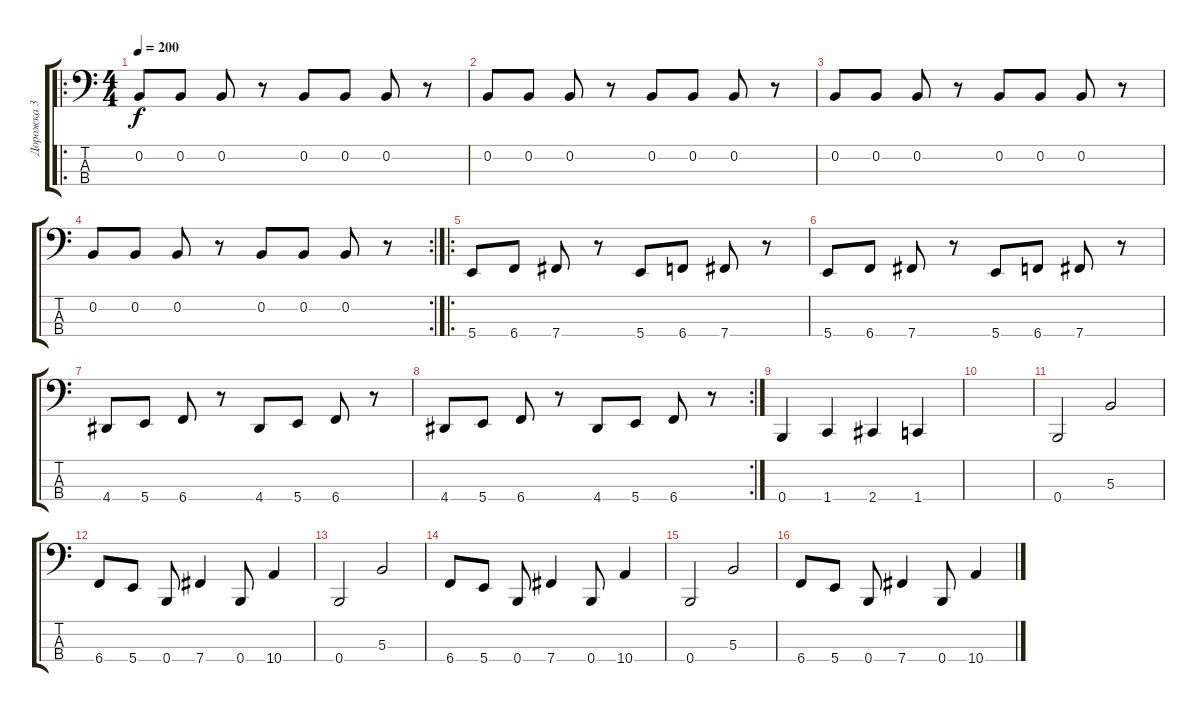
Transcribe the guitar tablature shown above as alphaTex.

\track ("Дорожка 3" "Дорожка 3") {instrument electricbasspick}
\staff {score tabs}
\tuning (E2 B1 Gb1 B0) {hide}
\ro
\ts (4 4)
\tempo 200
\clef f4
\ks c
0.2.8{dy f} 0.2.8 0.2.8 r.8 0.2.8 0.2.8 0.2.8 r.8 |
0.2.8 0.2.8 0.2.8 r.8 0.2.8 0.2.8 0.2.8 r.8 |
0.2.8 0.2.8 0.2.8 r.8 0.2.8 0.2.8 0.2.8 r.8 |
\rc 2
0.2.8 0.2.8 0.2.8 r.8 0.2.8 0.2.8 0.2.8 r.8 |
\ro
5.4.8 6.4.8 7.4.8 r.8 5.4.8 6.4.8 7.4.8 r.8 |
5.4.8 6.4.8 7.4.8 r.8 5.4.8 6.4.8 7.4.8 r.8 |
4.4.8 5.4.8 6.4.8 r.8 4.4.8 5.4.8 6.4.8 r.8 |
\rc 2
4.4.8 5.4.8 6.4.8 r.8 4.4.8 5.4.8 6.4.8 r.8 |
0.4.4 1.4.4 2.4.4 1.4.4 |
|
0.4.2 5.3.2 |
6.4.8 5.4.8 0.4.8 7.4.4 0.4.8 10.4.4 |
0.4.2 5.3.2 |
6.4.8 5.4.8 0.4.8 7.4.4 0.4.8 10.4.4 |
0.4.2 5.3.2 |
6.4.8 5.4.8 0.4.8 7.4.4 0.4.8 10.4.4
